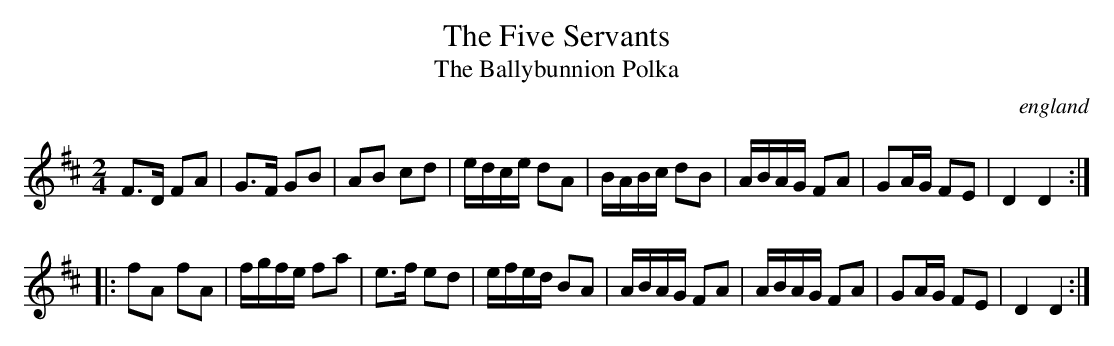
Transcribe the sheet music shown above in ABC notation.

X:1
T:Five Servants, The
T:Ballybunnion Polka, The
O:england
M:2/4
L:1/8
K:D
F>D FA|G>F GB|AB cd|e/d/c/e/ dA|B/A/B/c/ dB|A/B/A/G/ FA|GA/G/ FE|D2 D2:|
|:fA fA|f/g/f/e/ fa|e>f ed|e/f/e/d/ BA|A/B/A/G/ FA|A/B/A/G/ FA|GA/G/ FE|D2 D2:|
